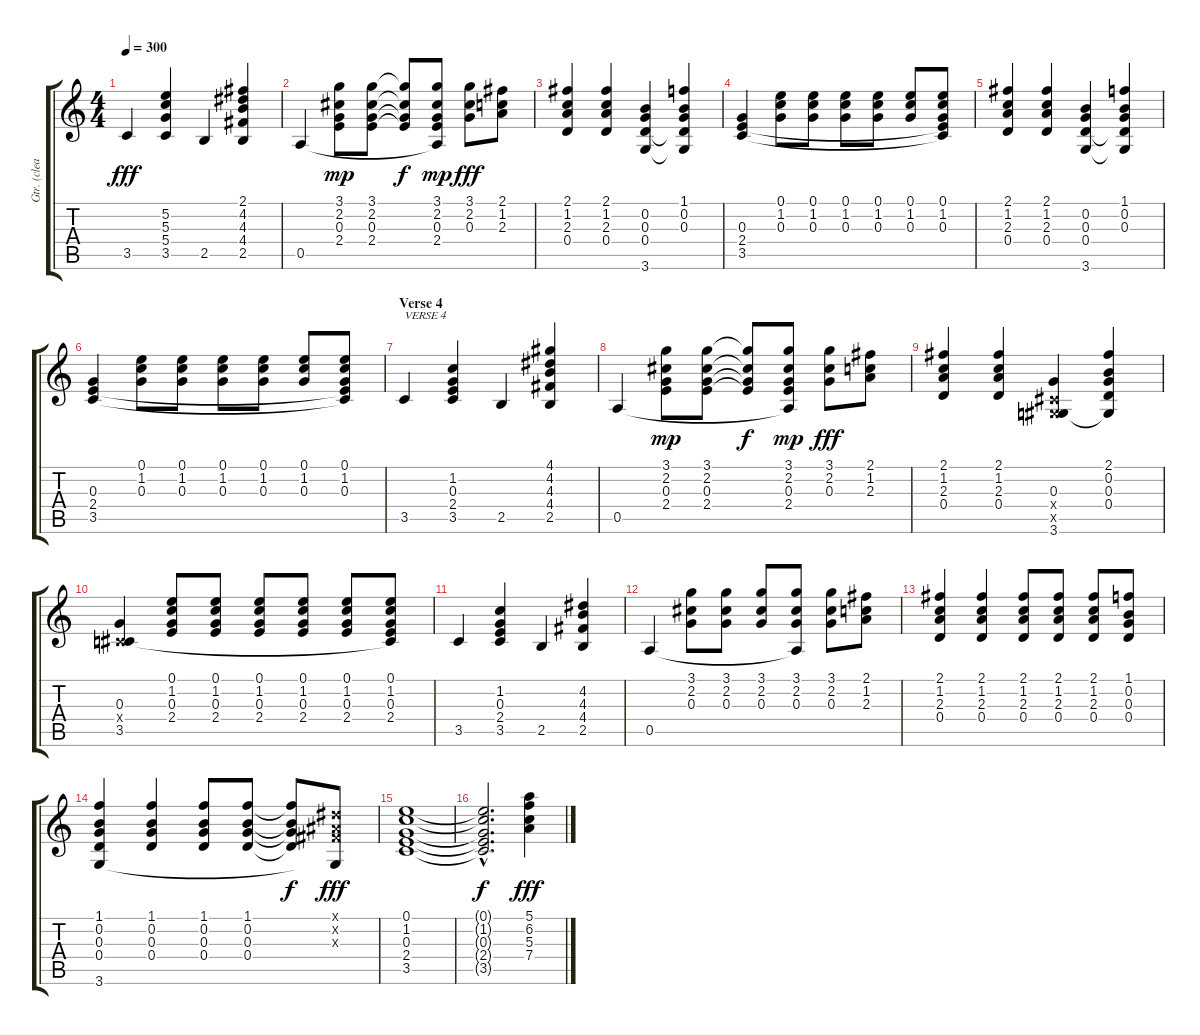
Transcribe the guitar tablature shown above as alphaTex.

\track ("Gtr. (clean)" "Gtr. (clea") {instrument electricguitarclean}
\staff {score tabs}
\tuning (E4 B3 G3 D3 A2 E2) {hide}
\ts (4 4)
\tempo 300
\clef g2
\ks c
3.5.4{dy fff} (5.2 5.3 5.4 3.5).4 2.5.4 (2.1 4.2 4.3 4.4 2.5).4 |
0.5.4 (3.1 2.2 0.3 2.4).8{dy mp} (3.1 2.2 0.3 2.4).8 (3.1{t} 2.2{t} 0.3{t} 2.4{t}).8{dy f} (3.1 2.2 0.3 2.4 0.5{t}).8{dy mp} (3.1 2.2 0.3).8{dy fff} (2.1 1.2 2.3).8 |
(2.1 1.2 2.3 0.4).4 (2.1 1.2 2.3 0.4).4 (0.2 0.3 0.4 3.6).4 (1.1 0.2 0.3 0.4{t} 3.6{t}).4 |
(0.3 2.4 3.5).4 (0.1 1.2 0.3).8 (0.1 1.2 0.3).8 (0.1 1.2 0.3).8 (0.1 1.2 0.3).8 (0.1 1.2 0.3).8 (0.1 1.2 0.3 2.4{t} 3.5{t}).8 |
(2.1 1.2 2.3 0.4).4 (2.1 1.2 2.3 0.4).4 (0.2 0.3 0.4 3.6).4 (1.1 0.2 0.3 0.4{t} 3.6{t}).4 |
(0.3 2.4 3.5).4 (0.1 1.2 0.3).8 (0.1 1.2 0.3).8 (0.1 1.2 0.3).8 (0.1 1.2 0.3).8 (0.1 1.2 0.3).8 (0.1 1.2 0.3 2.4{t} 3.5{t}).8 |
\section ("" "Verse 4")
3.5.4{txt "VERSE 4"} (1.2 0.3 2.4 3.5).4 2.5.4 (4.1 4.2 4.3 4.4 2.5).4 |
0.5.4 (3.1 2.2 0.3 2.4).8{dy mp} (3.1 2.2 0.3 2.4).8 (3.1{t} 2.2{t} 0.3{t} 2.4{t}).8{dy f} (3.1 2.2 0.3 2.4 0.5{t}).8{dy mp} (3.1 2.2 0.3).8{dy fff} (2.1 1.2 2.3).8 |
(2.1 1.2 2.3 0.4).4 (2.1 1.2 2.3 0.4).4 (0.3 -1.4{x} -1.5{x} 3.6).4 (2.1 0.2 0.3 0.4 3.6{t}).4 |
(0.3 -1.4{x} 3.5).4 (0.1 1.2 0.3 2.4).8 (0.1 1.2 0.3 2.4).8 (0.1 1.2 0.3 2.4).8 (0.1 1.2 0.3 2.4).8 (0.1 1.2 0.3 2.4).8 (0.1 1.2 0.3 2.4 3.5{t}).8 |
3.5.4 (1.2 0.3 2.4 3.5).4 2.5.4 (4.2 4.3 4.4 2.5).4 |
0.5.4 (3.1 2.2 0.3).8 (3.1 2.2 0.3).8 (3.1 2.2 0.3).8 (3.1 2.2 0.3 0.5{t}).8 (3.1 2.2 0.3).8 (2.1 1.2 2.3).8 |
(2.1 1.2 2.3 0.4).4 (2.1 1.2 2.3 0.4).4 (2.1 1.2 2.3 0.4).8 (2.1 1.2 2.3 0.4).8 (2.1 1.2 2.3 0.4).8 (1.1 0.2 0.3 0.4).8 |
(1.1 0.2 0.3 0.4 3.6).4 (1.1 0.2 0.3 0.4).4 (1.1 0.2 0.3 0.4).8 (1.1 0.2 0.3 0.4).8 (1.1{t} 0.2{t} 0.3{t} 0.4{t}).8{dy f} (-1.1{x} -1.2{x} -1.3{x} 3.6{t}).8{dy fff} |
(0.1 1.2 0.3 2.4 3.5).1 |
(0.1{hac t} 1.2{hac t} 0.3{hac t} 2.4{hac t} 3.5{hac t}).2{d dy f} (5.1 6.2 5.3 7.4).4{dy fff}
